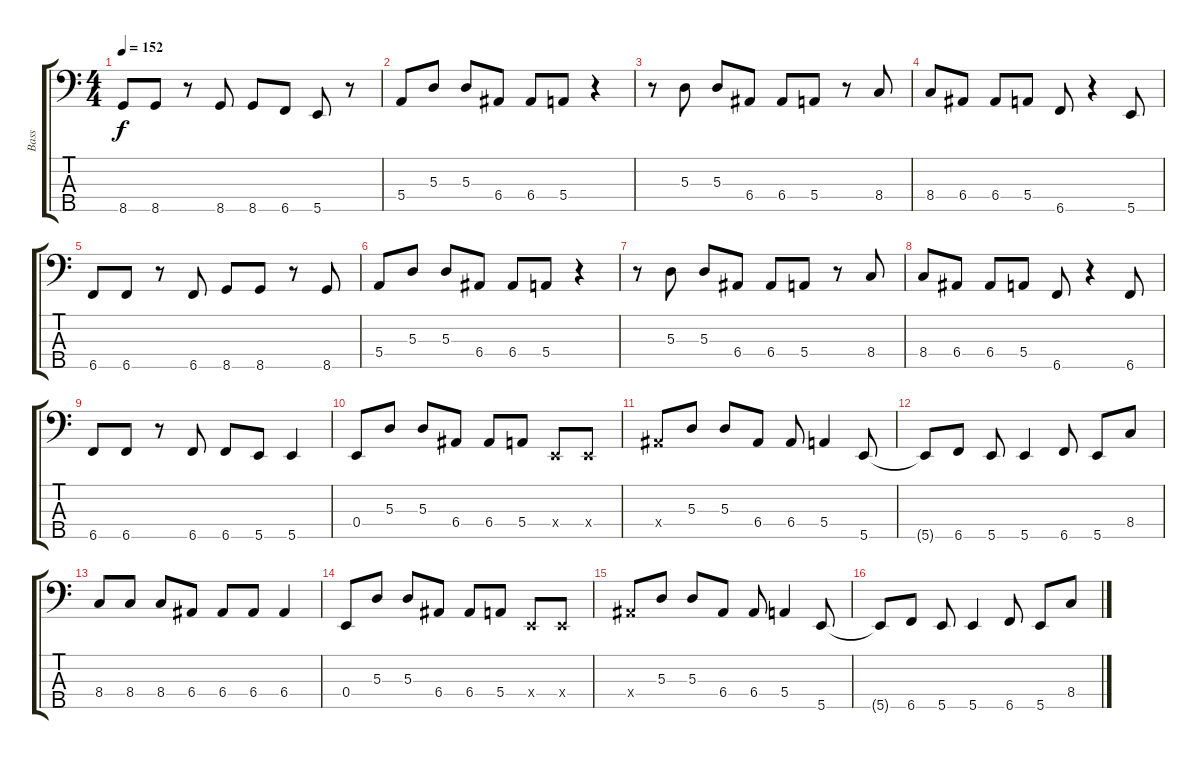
\track ("Bass" "Bass") {instrument electricbassfinger}
\staff {score tabs}
\tuning (G2 D2 A1 E1 B0) {hide}
\ts (4 4)
\tempo 152
\clef f4
\ks c
8.5.8{dy f} 8.5.8 r.8 8.5.8 8.5.8 6.5.8 5.5.8 r.8 |
5.4.8 5.3.8 5.3.8 6.4.8 6.4.8 5.4.8 r.4 |
r.8 5.3.8 5.3.8 6.4.8 6.4.8 5.4.8 r.8 8.4.8 |
8.4.8 6.4.8 6.4.8 5.4.8 6.5.8 r.4 5.5.8 |
6.5.8 6.5.8 r.8 6.5.8 8.5.8 8.5.8 r.8 8.5.8 |
5.4.8 5.3.8 5.3.8 6.4.8 6.4.8 5.4.8 r.4 |
r.8 5.3.8 5.3.8 6.4.8 6.4.8 5.4.8 r.8 8.4.8 |
8.4.8 6.4.8 6.4.8 5.4.8 6.5.8 r.4 6.5.8 |
6.5.8 6.5.8 r.8 6.5.8 6.5.8 5.5.8 5.5.4 |
0.4.8 5.3.8 5.3.8 6.4.8 6.4.8 5.4.8 0.4{x}.8 0.4{x}.8 |
6.4{x}.8 5.3.8 5.3.8 6.4.8 6.4.8 5.4.4 5.5.8 |
5.5{t}.8 6.5.8 5.5.8 5.5.4 6.5.8 5.5.8 8.4.8 |
8.4.8 8.4.8 8.4.8 6.4.8 6.4.8 6.4.8 6.4.4 |
0.4.8 5.3.8 5.3.8 6.4.8 6.4.8 5.4.8 0.4{x}.8 0.4{x}.8 |
6.4{x}.8 5.3.8 5.3.8 6.4.8 6.4.8 5.4.4 5.5.8 |
5.5{t}.8 6.5.8 5.5.8 5.5.4 6.5.8 5.5.8 8.4.8
